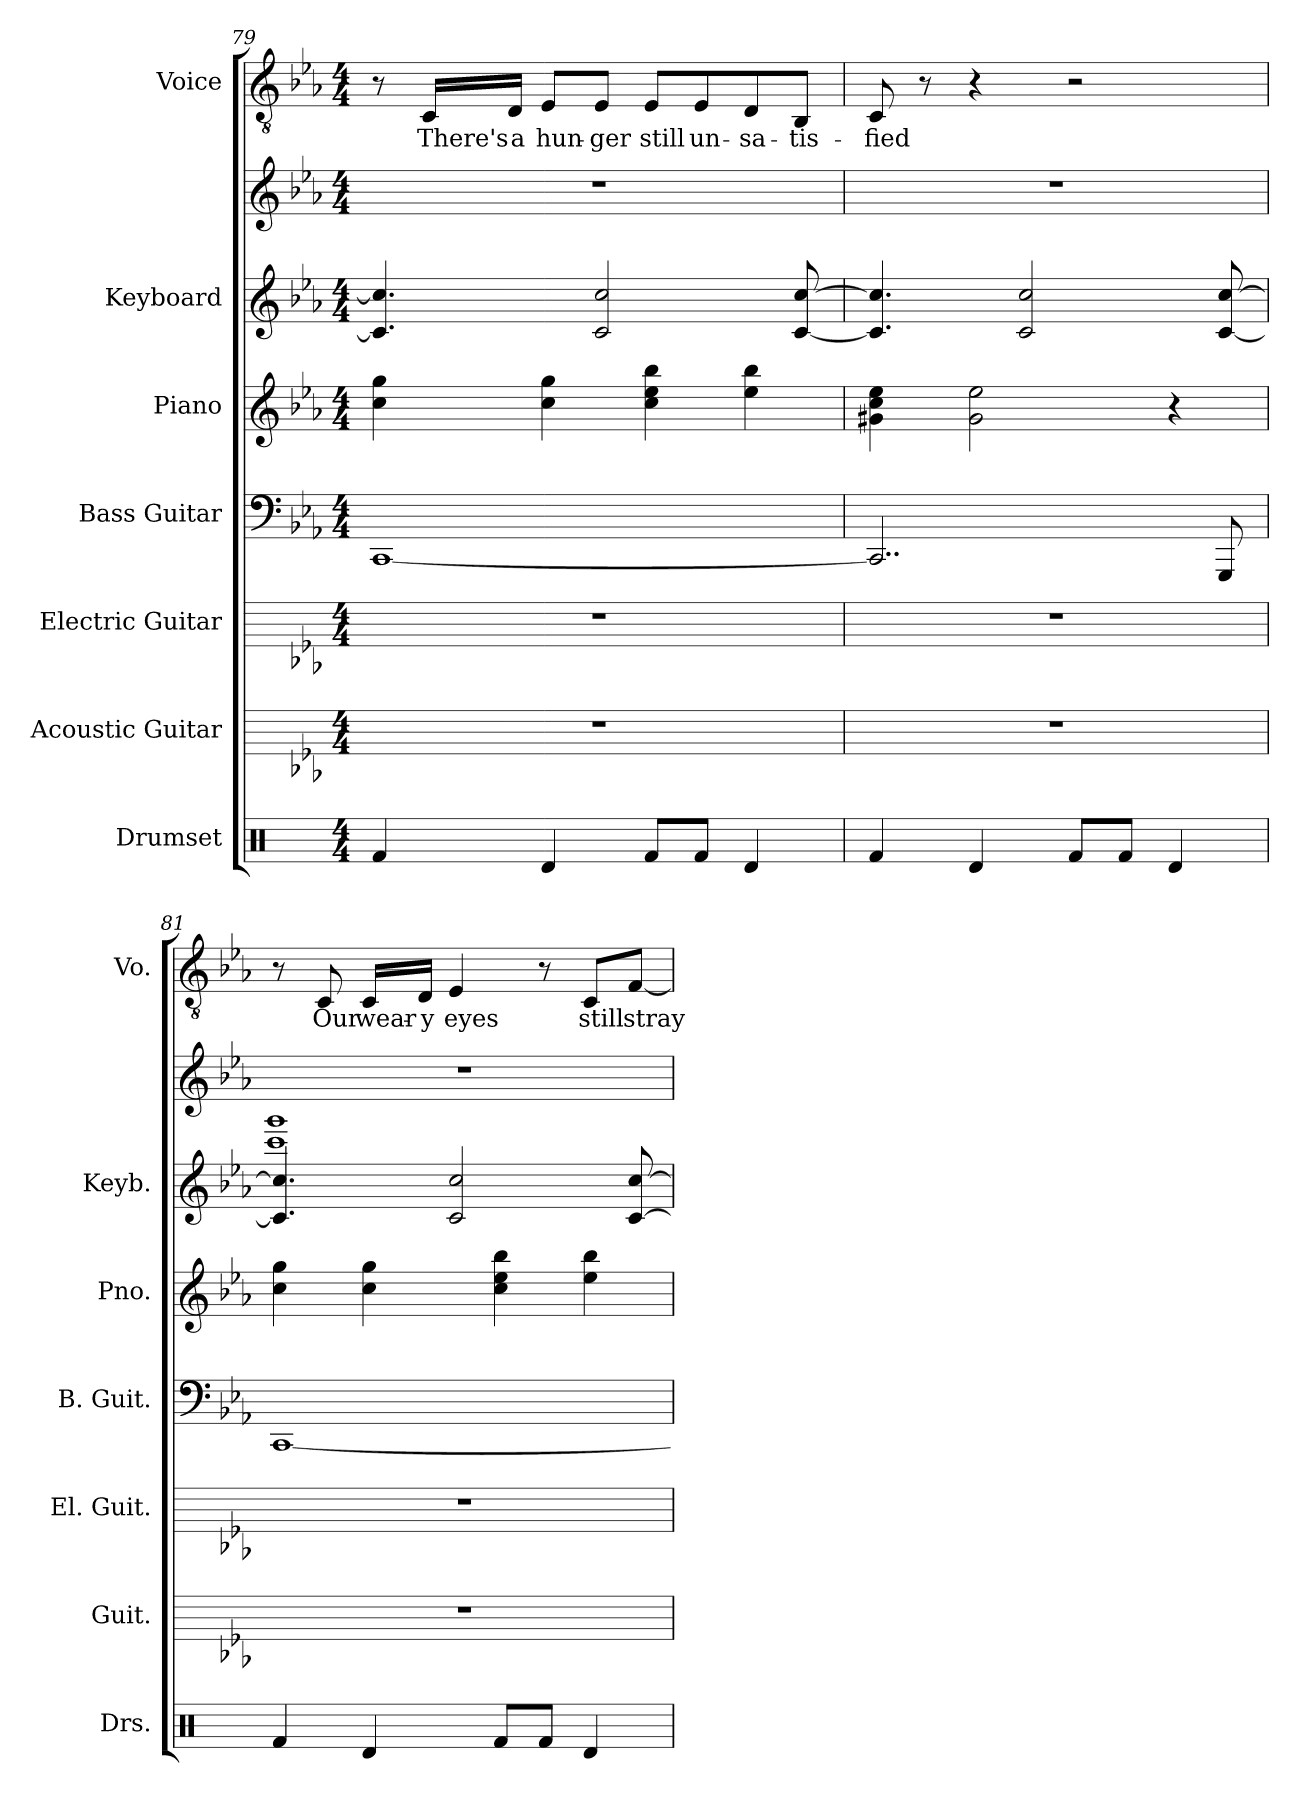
**kern	**kern	**kern	**kern	**kern	**kern	**kern	**kern	**text
*part7	*part6	*part5	*part4	*part3	*part2	*part2	*part1	*part1
*staff8	*staff7	*staff6	*staff5	*staff4	*staff3	*staff2	*staff1	*staff1
*I"Drumset	*I"Acoustic Guitar	*I"Electric Guitar	*I"Bass Guitar	*I"Piano	*I"Keyboard	*	*I"Voice	*
*I'Drs.	*I'Guit.	*I'El. Guit.	*I'B. Guit.	*I'Pno.	*I'Keyb.	*	*I'Vo.	*
!!LO:LB:g=z
*clefX	*	*	*	*clefG2	*clefG2	*clefG2	*clefGv2	*
*	*	*	*ITrd7c12	*	*	*	*	*
*k[]	*k[b-e-a-]	*k[b-e-a-]	*k[b-e-a-]	*k[b-e-a-]	*k[b-e-a-]	*k[b-e-a-]	*k[b-e-a-]	*
*M4/4	*M4/4	*M4/4	*M4/4	*M4/4	*M4/4	*M4/4	*M4/4	*
=79	=79	=79	=79	=79	=79	=79	=79	=79
4Rf/	1r	1r	[1CCC	4cc\ 4gg\	4.c/] 4.cc/]	1r	8r	.
.	.	.	.	.	.	.	16C/LL	There's
.	.	.	.	.	.	.	16D/JJ	a
4Rd/	.	.	.	4cc\ 4gg\	.	.	8E-/L	hun-
.	.	.	.	.	2c/ 2cc/	.	8E-/J	-ger
8Rf/L	.	.	.	4cc\ 4ee-\ 4bb-\	.	.	8E-/L	still
8Rf/J	.	.	.	.	.	.	8E-/	un-
4Rd/	.	.	.	4ee-\ 4bb-\	.	.	8D/	-sa-
.	.	.	.	.	[8c/ [8cc/	.	8BB-/J	-tis-
=80	=80	=80	=80	=80	=80	=80	=80	=80
4Rf/	1r	1r	2..CCC/]	4g#X\ 4cc\ 4ee-\	4.c/] 4.cc/]	1r	8C/	-fied
.	.	.	.	.	.	.	8r	.
4Rd/	.	.	.	2g#\ 2ee-\	.	.	4r	.
.	.	.	.	.	2c/ 2cc/	.	.	.
8Rf/L	.	.	.	.	.	.	2r	.
8Rf/J	.	.	.	.	.	.	.	.
4Rd/	.	.	.	4r	.	.	.	.
.	.	.	8GGGG/	.	[8c/ [8cc/	.	.	.
=81	=81	=81	=81	=81	=81	=81	=81	=81
*	*	*	*	*	*^	*	*	*
4Rf/	1r	1r	[1CCC	4cc\ 4gg\	4.c/] 4.cc/]	1ccc 1ggg	1r	8r	.
.	.	.	.	.	.	.	.	8C/	Our
4Rd/	.	.	.	4cc\ 4gg\	.	.	.	16C/LL	-wear-
.	.	.	.	.	.	.	.	16D/JJ	-y
.	.	.	.	.	2c/ 2cc/	.	.	4E-/	eyes
8Rf/L	.	.	.	4cc\ 4ee-\ 4bb-\	.	.	.	.	.
8Rf/J	.	.	.	.	.	.	.	8r	.
4Rd/	.	.	.	4ee-\ 4bb-\	.	.	.	8C/L	still
.	.	.	.	.	[8c/ [8cc/	.	.	[8F/J	stray
*	*	*	*	*	*v	*v	*	*	*
=	=	=	=	=	=	=	=	=
*-	*-	*-	*-	*-	*-	*-	*-	*-
